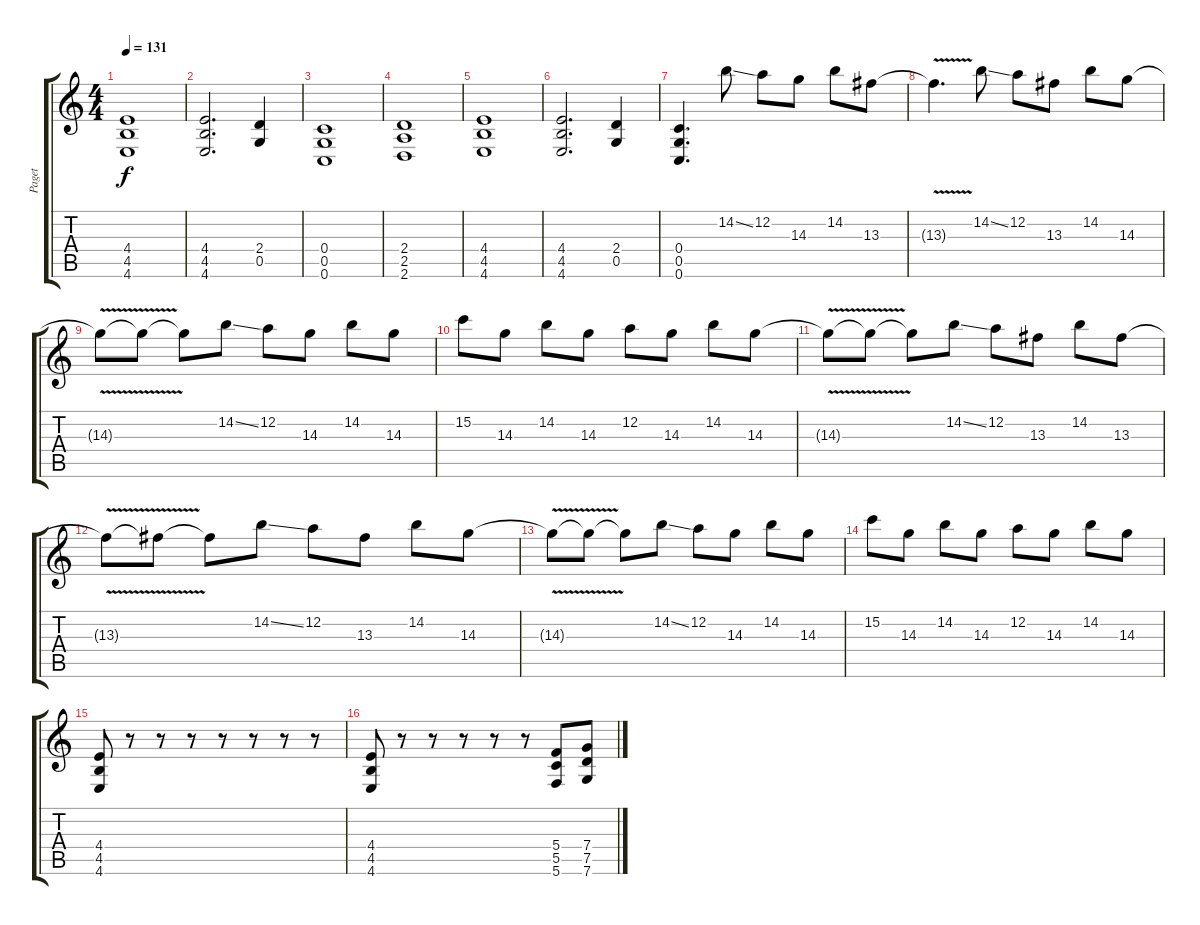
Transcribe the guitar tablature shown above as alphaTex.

\track ("Paget" "Paget") {instrument distortionguitar}
\staff {score tabs}
\tuning (D4 A3 F3 C3 G2 C2) {hide}
\ts (4 4)
\tempo 131
\clef g2
\ks c
(4.4 4.5 4.6).1{dy f} |
(4.4 4.5 4.6).2{d} (2.4 0.5).4 |
(0.4 0.5 0.6).1 |
(2.4 2.5 2.6).1 |
(4.4 4.5 4.6).1 |
(4.4 4.5 4.6).2{d} (2.4 0.5).4 |
(0.4 0.5 0.6).4{d} 14.2{ss}.8 12.2.8 14.3.8 14.2.8 13.3.8 |
13.3{v t}.4{d} 14.2{ss}.8 12.2.8 13.3.8 14.2.8 14.3.8 |
14.3{v t}.8 14.3{t}.8 14.3{t}.8 14.2{ss}.8 12.2.8 14.3.8 14.2.8 14.3.8 |
15.2.8 14.3.8 14.2.8 14.3.8 12.2.8 14.3.8 14.2.8 14.3.8 |
14.3{v t}.8 14.3{t}.8 14.3{t}.8 14.2{ss}.8 12.2.8 13.3.8 14.2.8 13.3.8 |
13.3{v t}.8 13.3{t}.8 13.3{t}.8 14.2{ss}.8 12.2.8 13.3.8 14.2.8 14.3.8 |
14.3{v t}.8 14.3{t}.8 14.3{t}.8 14.2{ss}.8 12.2.8 14.3.8 14.2.8 14.3.8 |
15.2.8 14.3.8 14.2.8 14.3.8 12.2.8 14.3.8 14.2.8 14.3.8 |
(4.4 4.5 4.6).8 r.8 r.8 r.8 r.8 r.8 r.8 r.8 |
(4.4 4.5 4.6).8 r.8 r.8 r.8 r.8 r.8 (5.4 5.5 5.6).8 (7.4 7.5 7.6).8
